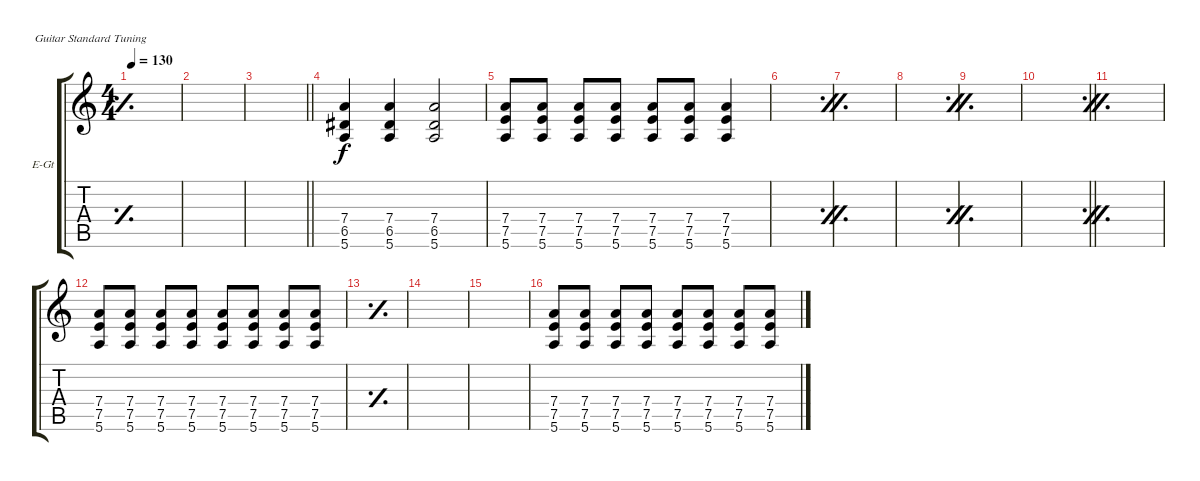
\defaultSystemsLayout 4
\bracketExtendMode groupsimilarinstruments
\firstSystemTrackNameOrientation horizontal
\otherSystemsTrackNameOrientation horizontal
\track ("Guitar 2" "E-Gt") {instrument distortionguitar}
\staff {score tabs}
\tuning (E4 B3 G3 D3 A2 E2)
\ts (4 4)
\tempo 130
\clef g2
\simile simple
\ks aminor
|
|
\barLineRight lightlight
|
(5.6 6.5 7.4).4 (5.6 6.5 7.4).4 (5.6 6.5 7.4).2 |
(5.6 7.5 7.4).8 (5.6 7.5 7.4).8 (5.6 7.5 7.4).8 (5.6 7.5 7.4).8 (5.6 7.5 7.4).8 (5.6 7.5 7.4).8 (5.6 7.5 7.4).4 |
\simile firstofdouble
|
\simile secondofdouble
|
\simile firstofdouble
|
\simile secondofdouble
|
\simile firstofdouble
\barLineRight lightlight
|
\simile secondofdouble
|
\simile none
(5.6 7.5 7.4).8 (5.6 7.5 7.4).8 (5.6 7.5 7.4).8 (5.6 7.5 7.4).8 (5.6 7.5 7.4).8 (5.6 7.5 7.4).8 (5.6 7.5 7.4).8 (5.6 7.5 7.4).8 |
\simile simple
|
|
|
\simile none
(5.6 7.5 7.4).8 (5.6 7.5 7.4).8 (5.6 7.5 7.4).8 (5.6 7.5 7.4).8 (5.6 7.5 7.4).8 (5.6 7.5 7.4).8 (5.6 7.5 7.4).8 (5.6 7.5 7.4).8
